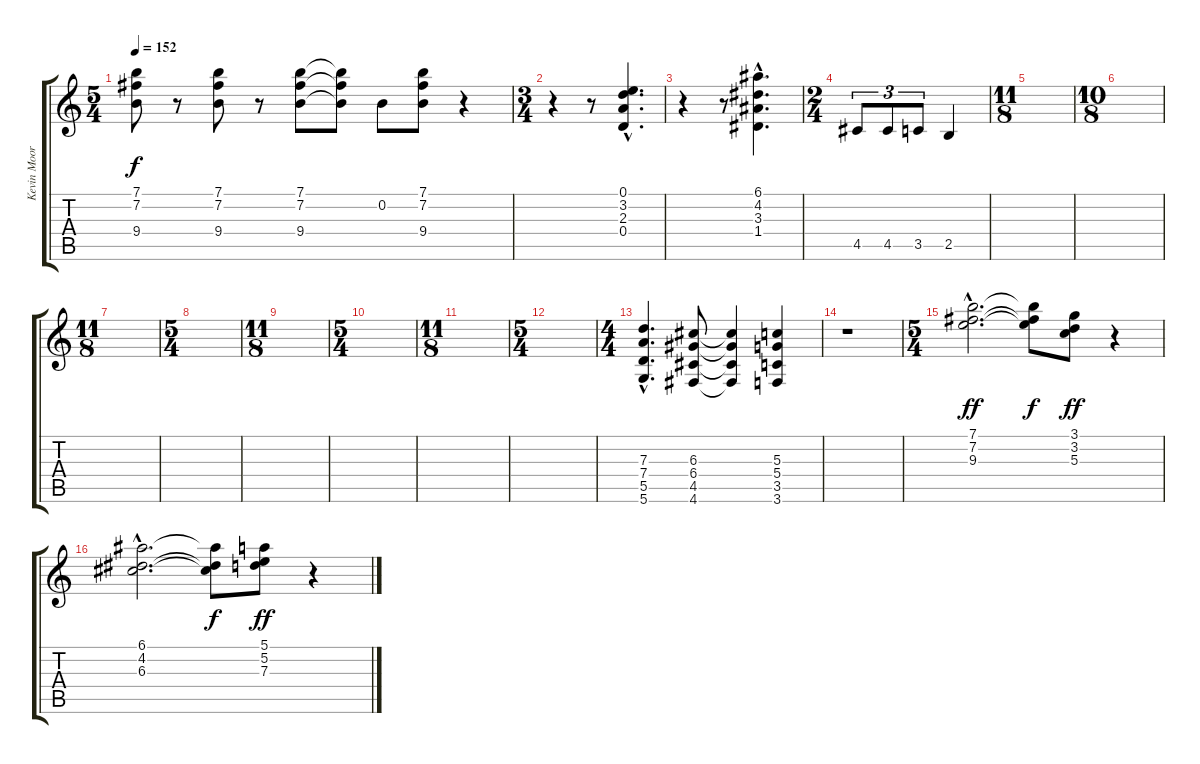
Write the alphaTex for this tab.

\track ("Kevin Moore - Keyboards" "Kevin Moor") {instrument drawbarorgan}
\staff {score tabs}
\tuning (E5 B4 G4 D4 A3 D3) {hide}
\ts (5 4)
\tempo 152
\clef g2
\ks c
(7.1 7.2 9.4).8{dy f} r.8 (7.1 7.2 9.4).8 r.8 (7.1 7.2 9.4).8 (7.1{t} 7.2{t} 9.4{t}).8 0.2.8 (7.1 7.2 9.4).8 r.4 |
\ts (3 4)
r.4 r.8 (0.1{hac} 3.2{hac} 2.3{hac} 0.4{hac}).4{d} |
r.4 r.8 (6.1{hac} 4.2{hac} 3.3{hac} 1.4{hac}).4{d} |
\ts (2 4)
4.5.8{tu (3 2)} 4.5.8{tu (3 2)} 3.5.8{tu (3 2)} 2.5.4 |
\ts (11 8)
|
\ts (10 8)
|
\ts (11 8)
|
\ts (5 4)
|
\ts (11 8)
|
\ts (5 4)
|
\ts (11 8)
|
\ts (5 4)
|
\ts (4 4)
(7.3{hac} 7.4{hac} 5.5{hac} 5.6{hac}).4{d} (6.3 6.4 4.5 4.6).8 (6.3{t} 6.4{t} 4.5{t} 4.6{t}).4 (5.3 5.4 3.5 3.6).4 |
r.1 |
\ts (5 4)
(7.1{hac} 7.2{hac} 9.3{hac}).2{d dy ff} (7.1{t} 7.2{t} 9.3{t}).8{dy f} (3.1 3.2 5.3).8{dy ff} r.4 |
(6.1{hac} 4.2{hac} 6.3{hac}).2{d} (6.1{t} 4.2{t} 6.3{t}).8{dy f} (5.1 5.2 7.3).8{dy ff} r.4
